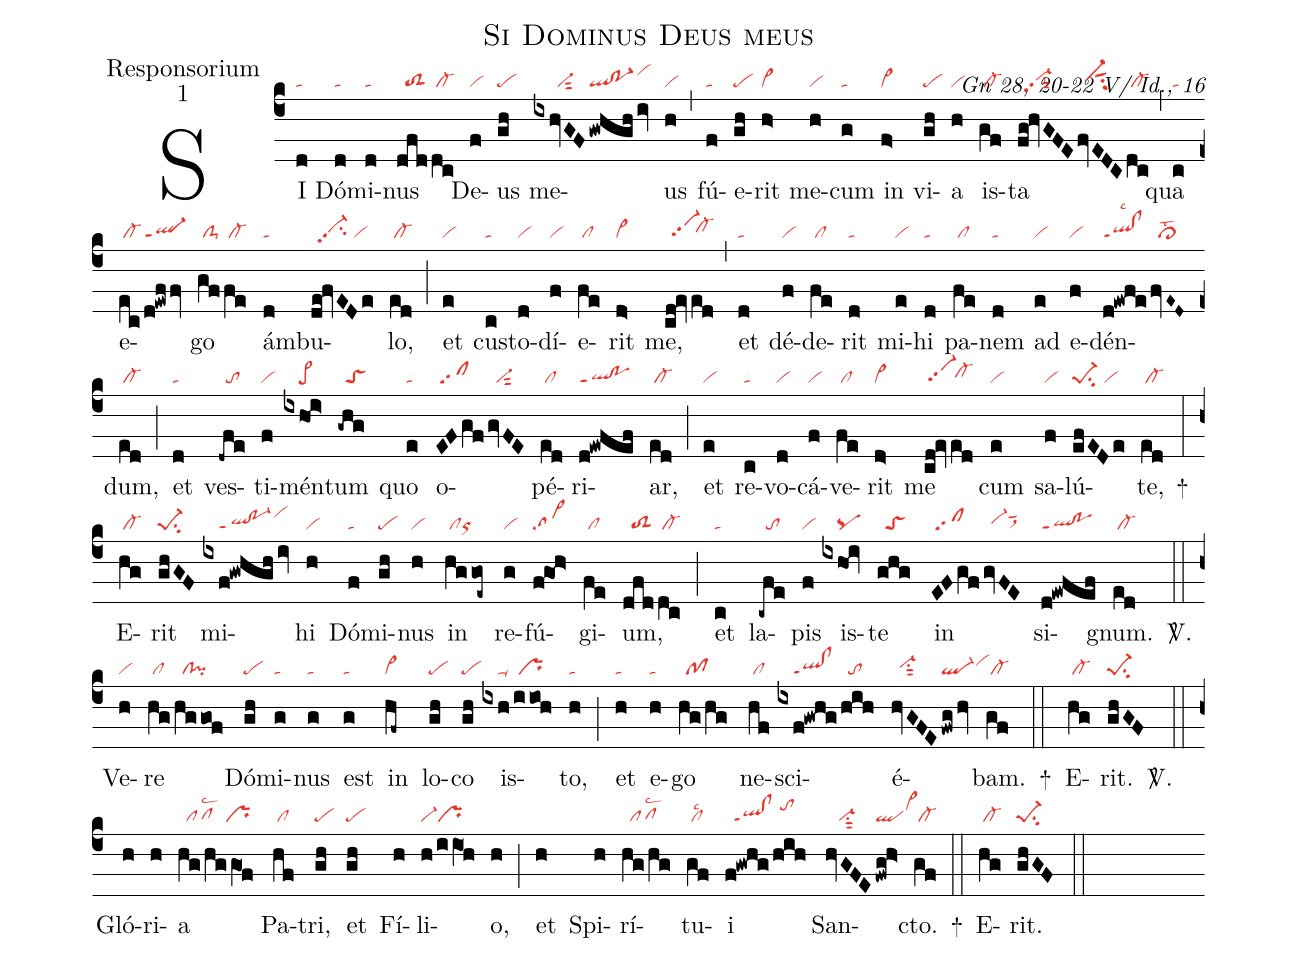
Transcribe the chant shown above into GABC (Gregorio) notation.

name:Si Dominus Deus meus;
office-part:Responsorium;
mode:1;
commentary:Gn 28, 20-22 V/ Id., 16;
nabc-lines:1;
%%
(c4)
SI(d|ta) Dó(d|ta)mi(d|ta)nus(dfd|//toS2|dc|/cl-) De(f|vi)us(gh|pe) me(ixhvGF|//////vi-sut2|/gwhgh/iv|ql!po-1vihj)us(h|vi) (,)
fú(f|ta)e(gh|pe)rit(h>|vi>) me(h|vi)cum(g|ta) in(f>|vi>) vi(gh|pe)a(h|vi) is(gf|/cl-)ta(fg!hvGFE|//vi-hhpp2su1sut2|fvEDC|//vi-hhsut1su2|dc|/cl-) (,)
qua(c|ta) e(ec|/cl-|/d!ewf|ql-ppt1|fv|vi-hh)go(gf|/clS-|fe|/cl-) ám(d|ta)bu(de!fvEDe|//vi-hhpp2su2/vi)lo,(ed|/cl-) (;)
et(e|vi) cus(c|ta)to(d|vi)dí(f|vi)e(fe|/cl)rit(d>|vi>) me,(cd!ev|//vi-hgpp2|ed|/cl-hh) (,)
et(d|ta) dé(f|vi)de(fe|/cl)rit(d|ta) mi(e|vi)hi(d|ta) pa(fe|/cl)nem(d|ta) ad(e|vi) e(f|vi)dén(d!ewfe|ql!clppt1lsc2|/fvE~D~|//cl>lst2)dum,(ed|/cl-) (;)
et(d|ta) ves(-dfe|//to)ti(f|vi)mén(ixho!i>|////pe>)tum(-ghg|//toS) quo(e|ta) o(EFgf|/sf|/gvFE|//vi-sut2)pé(ed|/cl)ri(d!ewfef|ql!poppt1)ar,(ed|/cl-) (;)
et(e|vi) re(c|ta)vo(d|vi)cá(f|vi)ve(fe|/cl)rit(d>|vi>) me(cd!ev|/vi-hgpp2|ed|/cl-hh) cum(e|vi) sa(f|vi)lú(efEDe|pe-1su2/vi)te,(ed|/cl-) +(:)
E(hg|/cl-)rit(ghGF|pe-1su2) mi(ixf!gwhgh/iv|////ql!po-1ppt1vihj)hi(h|vi) Dó(f|ta)mi(gh|pe)nus(h|vi) in(hggoe~|/clor) re(g|vi)fú(f!go!h>|sa>)gi(fe|/cl)um,(dfd|//toS2|dc|/cl-) (;)
et(c|ta) la(-cfe|//to)pis(f|vi) is(ixhOi|////pq)te(ghg|//toS) in(EFgf|/sf|/gvFE|//vi-hhsut1sux1) si(d!ewfef|ql!poppt1)gnum.(ed|/cl-) <sp>V/</sp>.(::)
Ve(h|vi)re(hg|/cl|/hggof|//cl!pi) Dó(gh|pe)mi(g|ta)nus(g|ta) est(g|ta) in(hf~|cl~) lo(gh|pe)co(gh|pe) is(ixh|////ta-|/iioh|/pr)to,(h|ta) (;)
et(h|ta) e(h|ta)go(hg/hg|//pf) ne(hf|/cl)sci(ixf!gwhg|////ql!clppt1|/hih|//to)é(hvGFE|//vi-hhsu1sut2|/fwg/hv|ql-vihi)bam.(gf|/cl-) +(::)
E(hg|/cl-)rit.(ghGF|pe-1su2) <sp>V/</sp>.(::)
Gló(h)ri(h)a(hg/hg/gO1f|//pflsc2/pr) Pa(hf|/cl)tri,(gh|pe) et(gh|pe) Fí(h)li(h/iiO1h|vi-pr)o,(h) (;)
et(h) Spi(h)rí(hg/hg|//pflsc2)tu(gf|/cllsc2)i(f!gwhg/hih|//ql!clppt1/tohj) San(hvGFE|///vi-su1sut2|fwg!h>|qlvi>hj)cto.(gf|/cl-) +(::)
E(hg|/cl-)rit.(ghGF|pe-1su2) (::)
